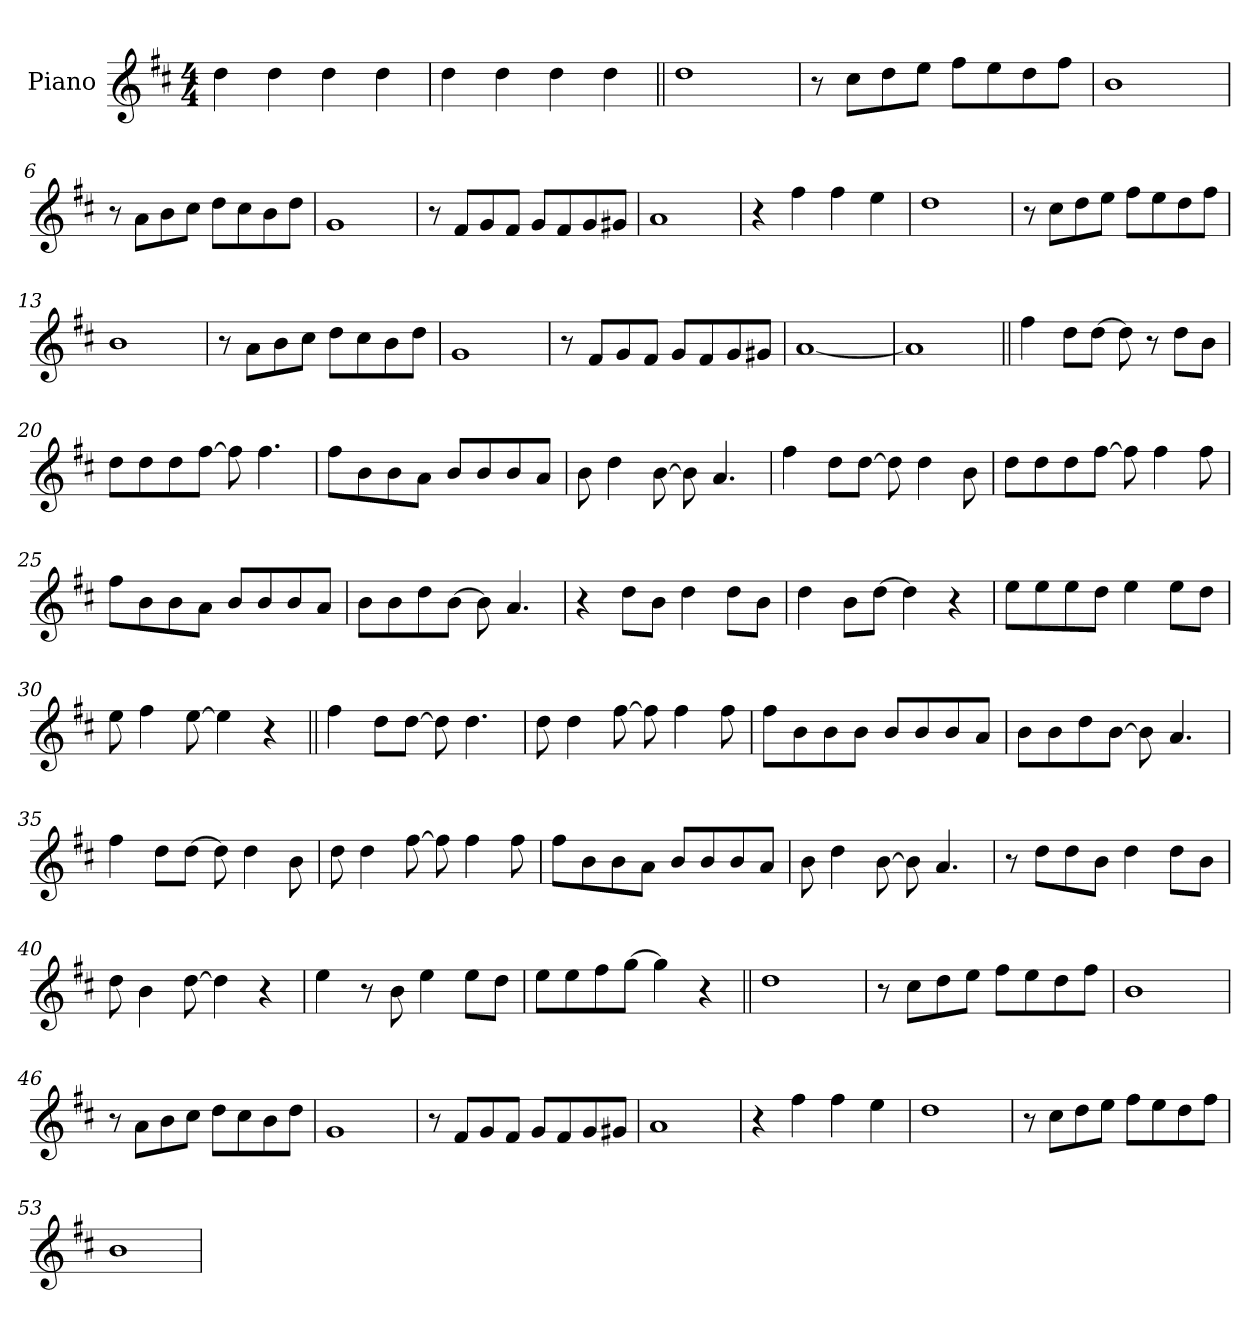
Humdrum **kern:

**kern
*part1
*staff1
*I"Piano
*I'Pno.
*clefG2
*k[f#c#]
*M4/4
*MM220
=1
4dd
4dd
4dd
4dd
=2
4dd
4dd
4dd
4dd
=3||
1dd
=4
8r
8cc#L
8dd
8eeJ
8ff#L
8ee
8dd
8ff#J
=5
1b
=6
8r
8aL
8b
8cc#J
8ddL
8cc#
8b
8ddJ
=7
1g
=8
8r
8f#L
8g
8f#J
8gL
8f#
8g
8g#XJ
=9
1a
=10
4r
4ff#
4ff#
4ee
=11
1dd
=12
8r
8cc#L
8dd
8eeJ
8ff#L
8ee
8dd
8ff#J
=13
1b
=14
8r
8aL
8b
8cc#J
8ddL
8cc#
8b
8ddJ
=15
1g
=16
8r
8f#L
8g
8f#J
8gL
8f#
8g
8g#XJ
=17
[1a
=18
1a]
=19||
4ff#
8ddL
[8ddJ
8dd]
8r
8ddL
8bJ
=20
8ddL
8dd
8dd
[8ff#J
8ff#]
4.ff#
=21
8ff#L
8b
8b
8aJ
8bL
8b
8b
8aJ
=22
8b
4dd
[8b
8b]
4.a
=23
4ff#
8ddL
[8ddJ
8dd]
4dd
8b
=24
8ddL
8dd
8dd
[8ff#J
8ff#]
4ff#
8ff#
=25
8ff#L
8b
8b
8aJ
8bL
8b
8b
8aJ
=26
8bL
8b
8dd
[8bJ
8b]
4.a
=27
4r
8ddL
8bJ
4dd
8ddL
8bJ
=28
4dd
8bL
[8ddJ
4dd]
4r
=29
8eeL
8ee
8ee
8ddJ
4ee
8eeL
8ddJ
=30
8ee
4ff#
[8ee
4ee]
4r
=31||
4ff#
8ddL
[8ddJ
8dd]
4.dd
=32
8dd
4dd
[8ff#
8ff#]
4ff#
8ff#
=33
8ff#L
8b
8b
8bJ
8bL
8b
8b
8aJ
=34
8bL
8b
8dd
[8bJ
8b]
4.a
=35
4ff#
8ddL
[8ddJ
8dd]
4dd
8b
=36
8dd
4dd
[8ff#
8ff#]
4ff#
8ff#
=37
8ff#L
8b
8b
8aJ
8bL
8b
8b
8aJ
=38
8b
4dd
[8b
8b]
4.a
=39
8r
8ddL
8dd
8bJ
4dd
8ddL
8bJ
=40
8dd
4b
[8dd
4dd]
4r
=41
4ee
8r
8b
4ee
8eeL
8ddJ
=42
8eeL
8ee
8ff#
[8ggJ
4gg]
4r
=43||
1dd
=44
8r
8cc#L
8dd
8eeJ
8ff#L
8ee
8dd
8ff#J
=45
1b
=46
8r
8aL
8b
8cc#J
8ddL
8cc#
8b
8ddJ
=47
1g
=48
8r
8f#L
8g
8f#J
8gL
8f#
8g
8g#XJ
=49
1a
=50
4r
4ff#
4ff#
4ee
=51
1dd
=52
8r
8cc#L
8dd
8eeJ
8ff#L
8ee
8dd
8ff#J
=53
1b
=
*-
